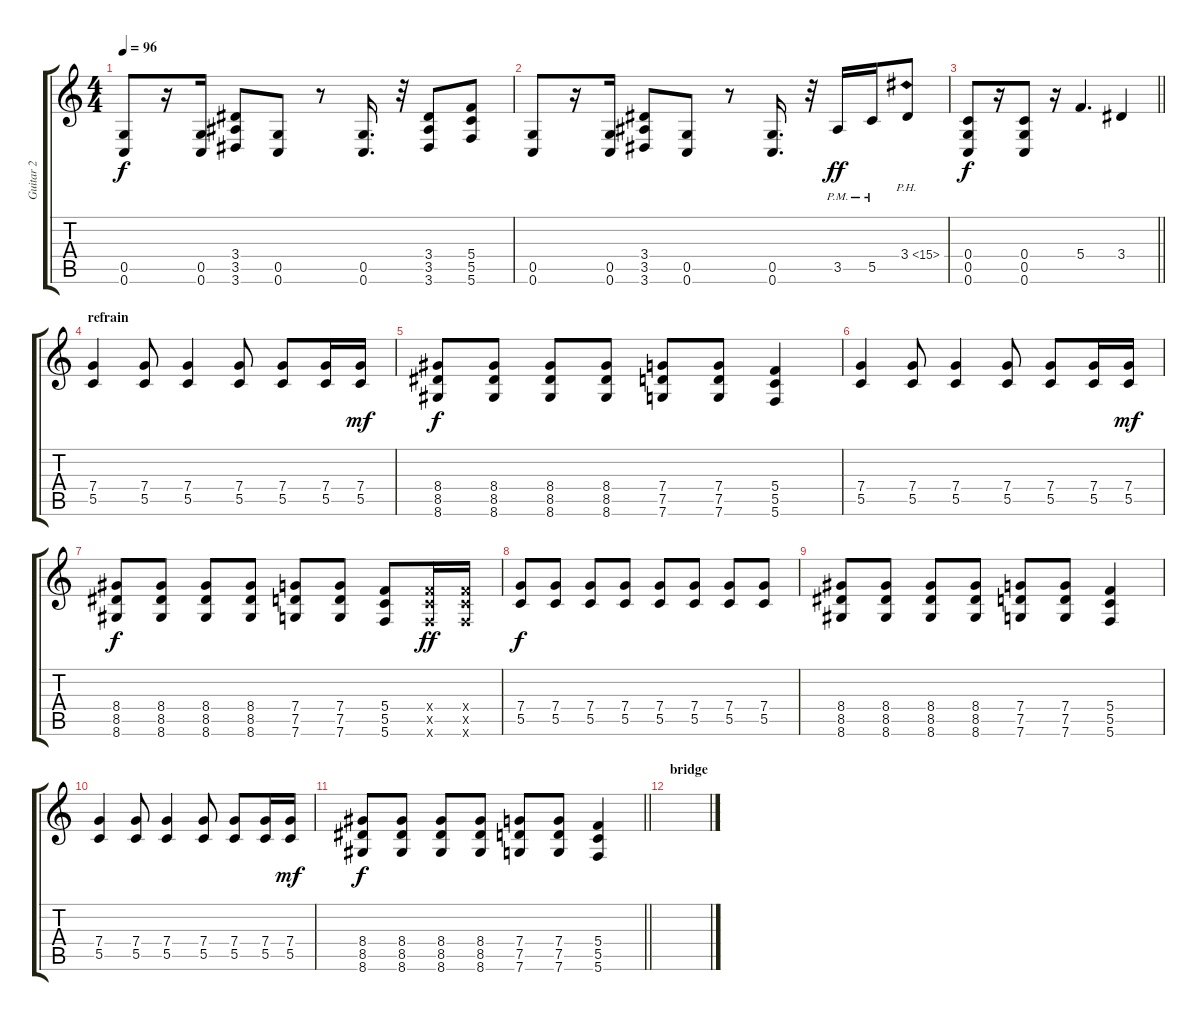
\track ("Guitar 2" "Guitar 2") {instrument distortionguitar}
\staff {score tabs}
\tuning (D4 A3 F3 C3 G2 C2) {hide}
\ts (4 4)
\tempo 96
\clef g2
\ks c
(0.5 0.6).8{dy f} r.16 (0.5 0.6).16 (3.4 3.5 3.6).8 (0.5 0.6).8 r.8 (0.5 0.6).16{d} r.32 (3.4 3.5 3.6).8 (5.4 5.5 5.6).8 |
(0.5 0.6).8 r.16 (0.5 0.6).16 (3.4 3.5 3.6).8 (0.5 0.6).8 r.8 (0.5 0.6).16{d} r.32 3.5{pm}.16{dy ff} 5.5{pm}.16 3.4{ph 12}.8 |
\barLineRight lightlight
(0.4 0.5 0.6).8{dy f} r.16 (0.4 0.5 0.6).8 r.16 5.4.4{d} 3.4.4 |
\section ("" "refrain")
(7.4 5.5).4 (7.4 5.5).8 (7.4 5.5).4 (7.4 5.5).8 (7.4 5.5).8 (7.4 5.5).16 (7.4 5.5).16{dy mf} |
(8.4 8.5 8.6).8{dy f} (8.4 8.5 8.6).8 (8.4 8.5 8.6).8 (8.4 8.5 8.6).8 (7.4 7.5 7.6).8 (7.4 7.5 7.6).8 (5.4 5.5 5.6).4 |
(7.4 5.5).4 (7.4 5.5).8 (7.4 5.5).4 (7.4 5.5).8 (7.4 5.5).8 (7.4 5.5).16 (7.4 5.5).16{dy mf} |
(8.4 8.5 8.6).8{dy f} (8.4 8.5 8.6).8 (8.4 8.5 8.6).8 (8.4 8.5 8.6).8 (7.4 7.5 7.6).8 (7.4 7.5 7.6).8 (5.4 5.5 5.6).8 (5.4{x} 5.5{x} 5.6{x}).16{dy ff} (5.4{x} 5.5{x} 5.6{x}).16 |
(7.4 5.5).8{dy f} (7.4 5.5).8 (7.4 5.5).8 (7.4 5.5).8 (7.4 5.5).8 (7.4 5.5).8 (7.4 5.5).8 (7.4 5.5).8 |
(8.4 8.5 8.6).8 (8.4 8.5 8.6).8 (8.4 8.5 8.6).8 (8.4 8.5 8.6).8 (7.4 7.5 7.6).8 (7.4 7.5 7.6).8 (5.4 5.5 5.6).4 |
(7.4 5.5).4 (7.4 5.5).8 (7.4 5.5).4 (7.4 5.5).8 (7.4 5.5).8 (7.4 5.5).16 (7.4 5.5).16{dy mf} |
\barLineRight lightlight
(8.4 8.5 8.6).8{dy f} (8.4 8.5 8.6).8 (8.4 8.5 8.6).8 (8.4 8.5 8.6).8 (7.4 7.5 7.6).8 (7.4 7.5 7.6).8 (5.4 5.5 5.6).4 |
\section ("" "bridge")
